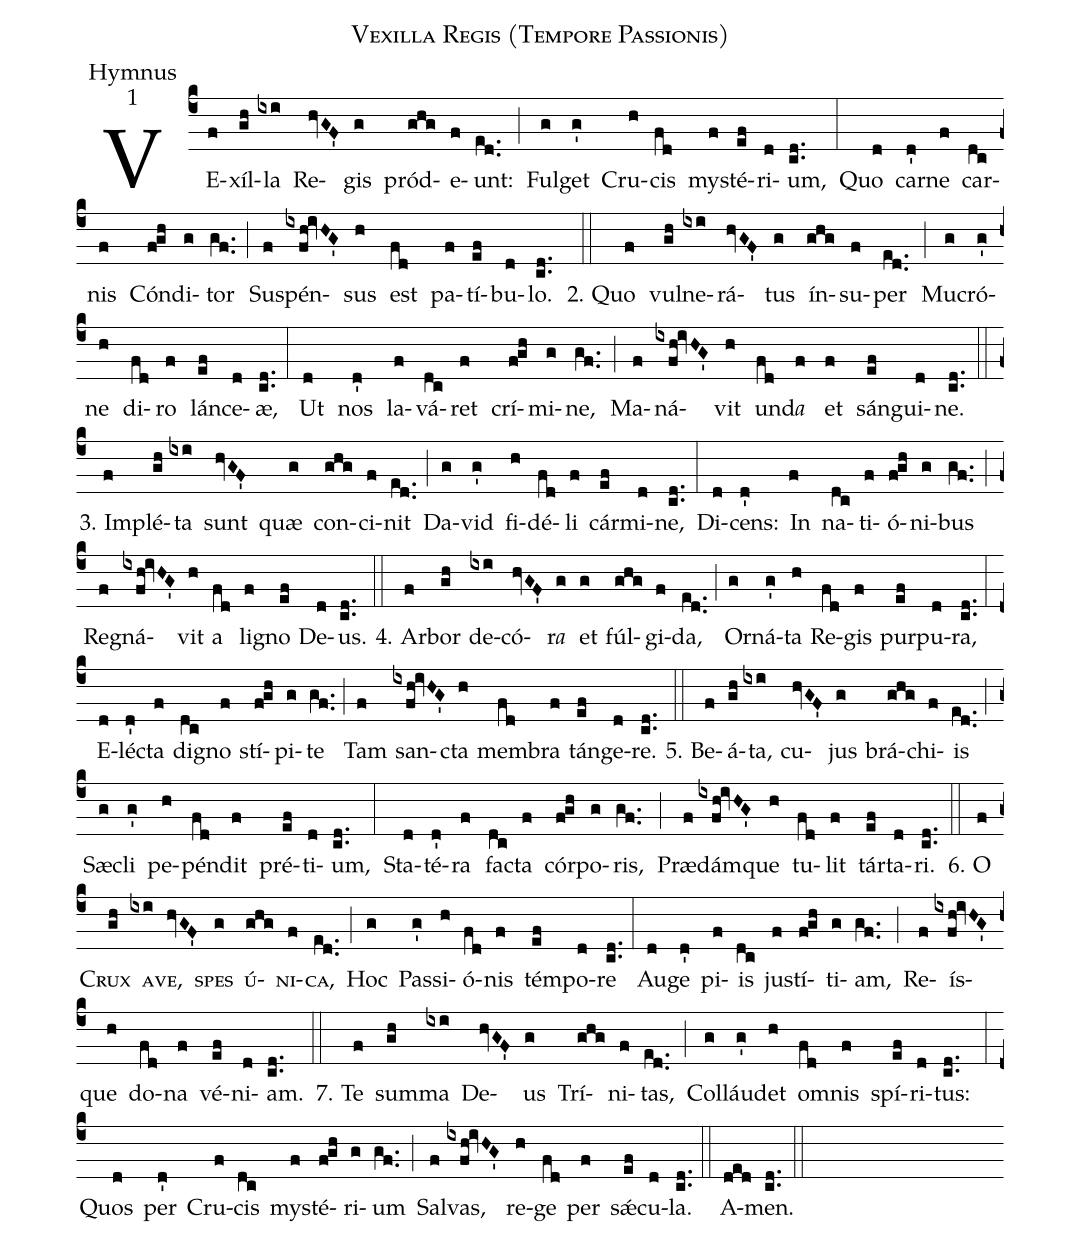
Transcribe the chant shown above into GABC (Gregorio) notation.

name:Vexilla Regis (Tempore Passionis);
office-part:Hymnus;
mode:1;
%%
(c4) VE(f)xíl(gh)la(ixi) Re(hvGF')gis(g) pród(ghg)e(f)unt:(ed..) (;)
Ful(g)get(g') Cru(h)cis(fd) my(f)sté(ef)ri(d)um,(cd..) (:)
Quo(d) car(d')ne(f) car(dc)nis(f) Cón(fgh)di(g)tor(gf..) (;)
Sus(f)pén(ixfh!ivHG')sus(h) est(fd) pa(f)tí(ef)bu(d)lo.(cd..) (::)

2. Quo(f) vul(gh)ne(ixi)rá(hvGF')tus(g) ín(ghg)su(f)per(ed..) (;)
Mu(g)cró(g')ne(h) di(fd)ro(f) lán(ef)ce(d)æ,(cd..) (:)
Ut(d) nos(d') la(f)vá(dc)ret(f) crí(fgh)mi(g)ne,(gf..) (;)
Ma(f)ná(ixfh!ivHG')vit(h) un(fd)d<i>a</i>(f) et(f) sán(ef)gui(d)ne.(cd..) (::)

3. Im(f)plé(gh)ta(ixi) sunt(hvGF') quæ(g) con(ghg)ci(f)nit(ed..) (;)
Da(g)vid(g') fi(h)dé(fd)li(f) cár(ef)mi(d)ne,(cd..) (:)
Di(d)cens:(d') In(f) na(dc)ti(f)ó(fgh)ni(g)bus(gf..) (;)
Re(f)gná(ixfh!ivHG')vit(h) a(fd) li(f)gno(ef) De(d)us.(cd..) (::)

4. Ar(f)bor(gh) de(ixi)có(hvGF')r<i>a</i>(g) et(g) fúl(ghg)gi(f)da,(ed..) (;)
Or(g)ná(g')ta(h) Re(fd)gis(f) pur(ef)pu(d)ra,(cd..) (:)
E(d)léc(d')ta(f) di(dc)gno(f) stí(fgh)pi(g)te(gf..) (;)
Tam(f) san(ixfh!ivHG')cta(h) mem(fd)bra(f) tán(ef)ge(d)re.(cd..) (::)

5. Be(f)á(gh)ta,(ixi) cu(hvGF')jus(g) brá(ghg)chi(f)is(ed..) (;)
Sæ(g)cli(g') pe(h)pén(fd)dit(f) pré(ef)ti(d)um,(cd..) (:)
Sta(d)té(d')ra(f) fa(dc)cta(f) cór(fgh)po(g)ris,(gf..) (;)
Præ(f)dám(ixfh!ivHG')que(h) tu(fd)lit(f) tár(ef)ta(d)ri.(cd..) (::)

6. <sc>O</sc>(f) <sc>Crux</sc>(gh) <sc>a</sc>(ixi)<sc>ve,</sc>(hvGF') <sc>spes</sc>(g) <sc>ú</sc>(ghg)<sc>ni</sc>(f)<sc>ca,</sc>(ed..)  (;)
Hoc(g) Pas(g')si(h)ó(fd)nis(f) tém(ef)po(d)re(cd..) (:)
Au(d)ge(d') pi(f)is(dc) ju(f)stí(fgh)ti(g)am,(gf..) (;)
Re(f)ís(ixfh!ivHG')que(h) do(fd)na(f) vé(ef)ni(d)am.(cd..) (::)

7. Te(f) sum(gh)ma(ixi) De(hvGF')us(g) Trí(ghg)ni(f)tas,(ed..) (;)
Col(g)láu(g')det(h) o(fd)mnis(f) spí(ef)ri(d)tus:(cd..) (:)
Quos(d) per(d') Cru(f)cis(dc) my(f)sté(fgh)ri(g)um(gf..) (;)
Sal(f)vas,(ixfh!ivHG') re(h)ge(fd) per(f) sǽ(ef)cu(d)la.(cd..) (::)
A(ded)men.(cd..) (::)
